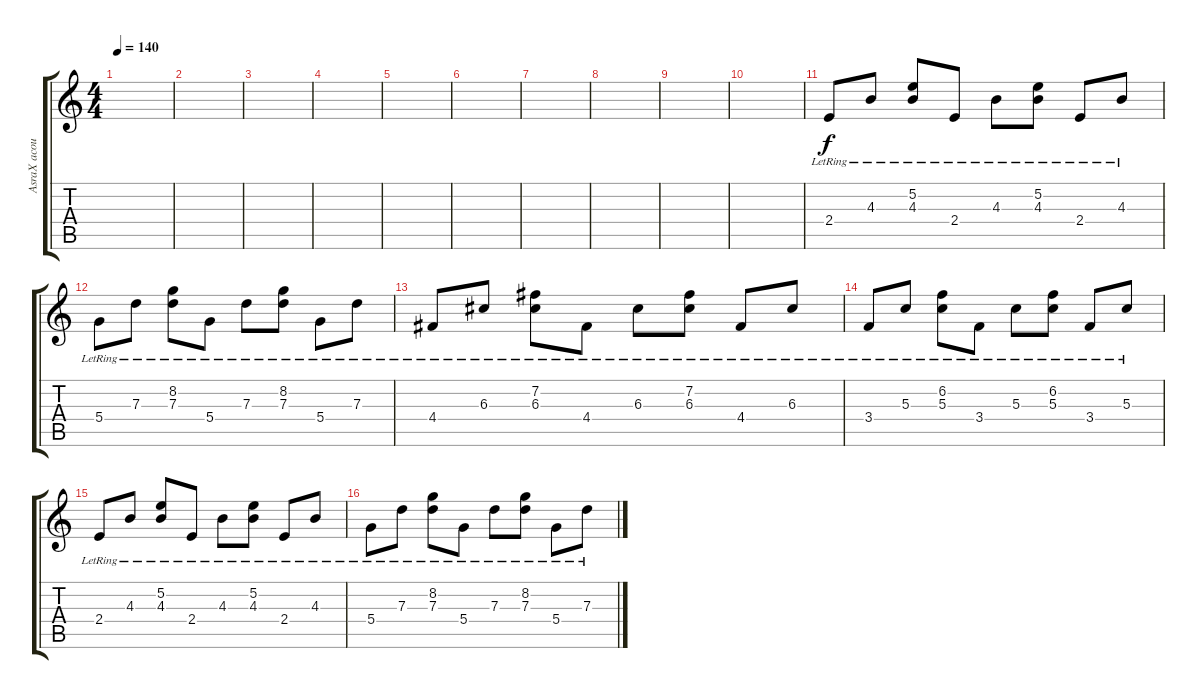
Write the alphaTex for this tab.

\track ("AsraX acoustic" "AsraX acou") {instrument acousticguitarsteel}
\staff {score tabs}
\tuning (E4 B3 G3 D3 A2 E2) {hide}
\ts (4 4)
\tempo 140
\clef g2
\ks c
|
|
|
|
|
|
|
|
|
|
2.4{lr}.8 4.3{lr}.8 (5.2{lr} 4.3{lr}).8 2.4{lr}.8 4.3{lr}.8 (5.2{lr} 4.3{lr}).8 2.4{lr}.8 4.3{lr}.8 |
5.4{lr}.8 7.3{lr}.8 (8.2{lr} 7.3{lr}).8 5.4{lr}.8 7.3{lr}.8 (8.2{lr} 7.3{lr}).8 5.4{lr}.8 7.3{lr}.8 |
4.4{lr}.8 6.3{lr}.8 (7.2{lr} 6.3{lr}).8 4.4{lr}.8 6.3{lr}.8 (7.2{lr} 6.3{lr}).8 4.4{lr}.8 6.3{lr}.8 |
3.4{lr}.8 5.3{lr}.8 (6.2{lr} 5.3{lr}).8 3.4{lr}.8 5.3{lr}.8 (6.2{lr} 5.3{lr}).8 3.4{lr}.8 5.3{lr}.8 |
2.4{lr}.8 4.3{lr}.8 (5.2{lr} 4.3{lr}).8 2.4{lr}.8 4.3{lr}.8 (5.2{lr} 4.3{lr}).8 2.4{lr}.8 4.3{lr}.8 |
5.4{lr}.8 7.3{lr}.8 (8.2{lr} 7.3{lr}).8 5.4{lr}.8 7.3{lr}.8 (8.2{lr} 7.3{lr}).8 5.4{lr}.8 7.3{lr}.8
